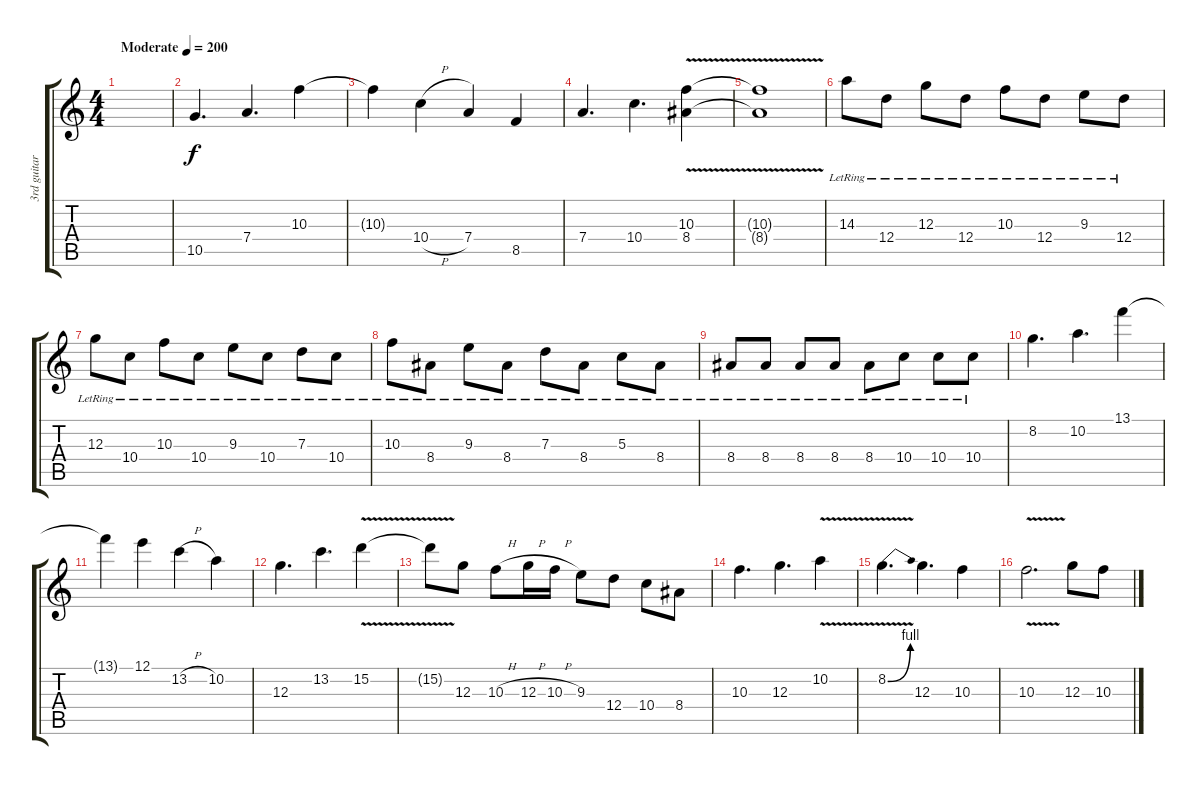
\track ("3rd guitar" "3rd guitar") {instrument distortionguitar}
\staff {score tabs}
\tuning (E4 B3 G3 D3 A2 E2) {hide}
\ts (4 4)
\tempo (200 "Moderate")
\clef g2
\ks c
|
10.5.4{d} 7.4.4{d dy f} 10.3.4 |
10.3{t}.4 10.4{h}.4 7.4.4 8.5.4 |
7.4.4{d} 10.4.4{d} (10.3{v} 8.4{v}).4 |
(10.3{v t} 8.4{v t}).1 |
14.3{lr}.8 12.4{lr}.8 12.3{lr}.8 12.4{lr}.8 10.3{lr}.8 12.4{lr}.8 9.3{lr}.8 12.4{lr}.8 |
12.3{lr}.8 10.4{lr}.8 10.3{lr}.8 10.4{lr}.8 9.3{lr}.8 10.4{lr}.8 7.3{lr}.8 10.4{lr}.8 |
10.3{lr}.8 8.4{lr}.8 9.3{lr}.8 8.4{lr}.8 7.3{lr}.8 8.4{lr}.8 5.3{lr}.8 8.4{lr}.8 |
8.4{lr}.8 8.4{lr}.8 8.4{lr}.8 8.4{lr}.8 8.4{lr}.8 10.4{lr}.8 10.4{lr}.8 10.4{lr}.8 |
8.2.4{d} 10.2.4{d} 13.1.4 |
13.1{t}.4 12.1.4 13.2{h}.4 10.2.4 |
12.3.4{d} 13.2.4{d} 15.2{v}.4 |
15.2{t}.8 12.3.8 10.3{h}.8 12.3{h}.16 10.3{h}.16 9.3.8 12.4.8 10.4.8 8.4.8 |
10.3.4{d} 12.3.4{d} 10.2{v}.4 |
8.2{be (bend 0 0 60 4) v}.4{d} 12.3.4{d} 10.3.4 |
10.3{v}.2{d} 12.3.8 10.3.8
